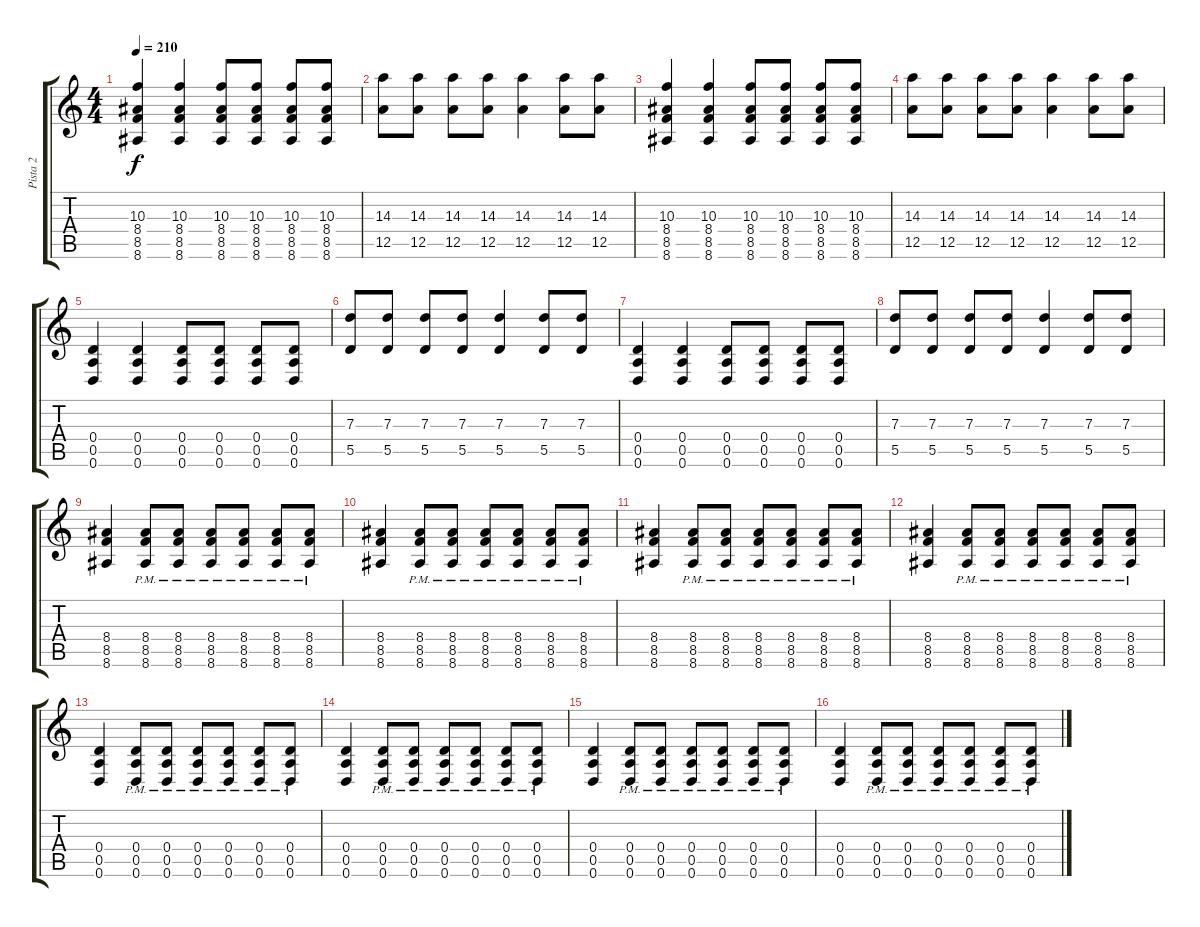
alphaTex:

\track ("Pista 2" "Pista 2") {instrument distortionguitar}
\staff {score tabs}
\tuning (E4 B3 G3 D3 A2 D2) {hide}
\ts (4 4)
\tempo 210
\clef g2
\ks c
(10.3 8.4 8.5 8.6).4{dy f} (10.3 8.4 8.5 8.6).4 (10.3 8.4 8.5 8.6).8 (10.3 8.4 8.5 8.6).8 (10.3 8.4 8.5 8.6).8 (10.3 8.4 8.5 8.6).8 |
(14.3 12.5).8 (14.3 12.5).8 (14.3 12.5).8 (14.3 12.5).8 (14.3 12.5).4 (14.3 12.5).8 (14.3 12.5).8 |
(10.3 8.4 8.5 8.6).4 (10.3 8.4 8.5 8.6).4 (10.3 8.4 8.5 8.6).8 (10.3 8.4 8.5 8.6).8 (10.3 8.4 8.5 8.6).8 (10.3 8.4 8.5 8.6).8 |
(14.3 12.5).8 (14.3 12.5).8 (14.3 12.5).8 (14.3 12.5).8 (14.3 12.5).4 (14.3 12.5).8 (14.3 12.5).8 |
(0.4 0.5 0.6).4 (0.4 0.5 0.6).4 (0.4 0.5 0.6).8 (0.4 0.5 0.6).8 (0.4 0.5 0.6).8 (0.4 0.5 0.6).8 |
(7.3 5.5).8 (7.3 5.5).8 (7.3 5.5).8 (7.3 5.5).8 (7.3 5.5).4 (7.3 5.5).8 (7.3 5.5).8 |
(0.4 0.5 0.6).4 (0.4 0.5 0.6).4 (0.4 0.5 0.6).8 (0.4 0.5 0.6).8 (0.4 0.5 0.6).8 (0.4 0.5 0.6).8 |
(7.3 5.5).8 (7.3 5.5).8 (7.3 5.5).8 (7.3 5.5).8 (7.3 5.5).4 (7.3 5.5).8 (7.3 5.5).8 |
(8.4 8.5 8.6).4 (8.4{pm} 8.5{pm} 8.6{pm}).8 (8.4{pm} 8.5{pm} 8.6{pm}).8 (8.4{pm} 8.5{pm} 8.6{pm}).8 (8.4{pm} 8.5{pm} 8.6{pm}).8 (8.4{pm} 8.5{pm} 8.6{pm}).8 (8.4{pm} 8.5{pm} 8.6{pm}).8 |
(8.4 8.5 8.6).4 (8.4{pm} 8.5{pm} 8.6{pm}).8 (8.4{pm} 8.5{pm} 8.6{pm}).8 (8.4{pm} 8.5{pm} 8.6{pm}).8 (8.4{pm} 8.5{pm} 8.6{pm}).8 (8.4{pm} 8.5{pm} 8.6{pm}).8 (8.4{pm} 8.5{pm} 8.6{pm}).8 |
(8.4 8.5 8.6).4 (8.4{pm} 8.5{pm} 8.6{pm}).8 (8.4{pm} 8.5{pm} 8.6{pm}).8 (8.4{pm} 8.5{pm} 8.6{pm}).8 (8.4{pm} 8.5{pm} 8.6{pm}).8 (8.4{pm} 8.5{pm} 8.6{pm}).8 (8.4{pm} 8.5{pm} 8.6{pm}).8 |
(8.4 8.5 8.6).4 (8.4{pm} 8.5{pm} 8.6{pm}).8 (8.4{pm} 8.5{pm} 8.6{pm}).8 (8.4{pm} 8.5{pm} 8.6{pm}).8 (8.4{pm} 8.5{pm} 8.6{pm}).8 (8.4{pm} 8.5{pm} 8.6{pm}).8 (8.4{pm} 8.5{pm} 8.6{pm}).8 |
(0.4 0.5 0.6).4 (0.4{pm} 0.5{pm} 0.6{pm}).8 (0.4{pm} 0.5{pm} 0.6{pm}).8 (0.4{pm} 0.5{pm} 0.6{pm}).8 (0.4{pm} 0.5{pm} 0.6{pm}).8 (0.4{pm} 0.5{pm} 0.6{pm}).8 (0.4{pm} 0.5{pm} 0.6{pm}).8 |
(0.4 0.5 0.6).4 (0.4{pm} 0.5{pm} 0.6{pm}).8 (0.4{pm} 0.5{pm} 0.6{pm}).8 (0.4{pm} 0.5{pm} 0.6{pm}).8 (0.4{pm} 0.5{pm} 0.6{pm}).8 (0.4{pm} 0.5{pm} 0.6{pm}).8 (0.4{pm} 0.5{pm} 0.6{pm}).8 |
(0.4 0.5 0.6).4 (0.4{pm} 0.5{pm} 0.6{pm}).8 (0.4{pm} 0.5{pm} 0.6{pm}).8 (0.4{pm} 0.5{pm} 0.6{pm}).8 (0.4{pm} 0.5{pm} 0.6{pm}).8 (0.4{pm} 0.5{pm} 0.6{pm}).8 (0.4{pm} 0.5{pm} 0.6{pm}).8 |
(0.4 0.5 0.6).4 (0.4{pm} 0.5{pm} 0.6{pm}).8 (0.4{pm} 0.5{pm} 0.6{pm}).8 (0.4{pm} 0.5{pm} 0.6{pm}).8 (0.4{pm} 0.5{pm} 0.6{pm}).8 (0.4{pm} 0.5{pm} 0.6{pm}).8 (0.4{pm} 0.5{pm} 0.6{pm}).8
